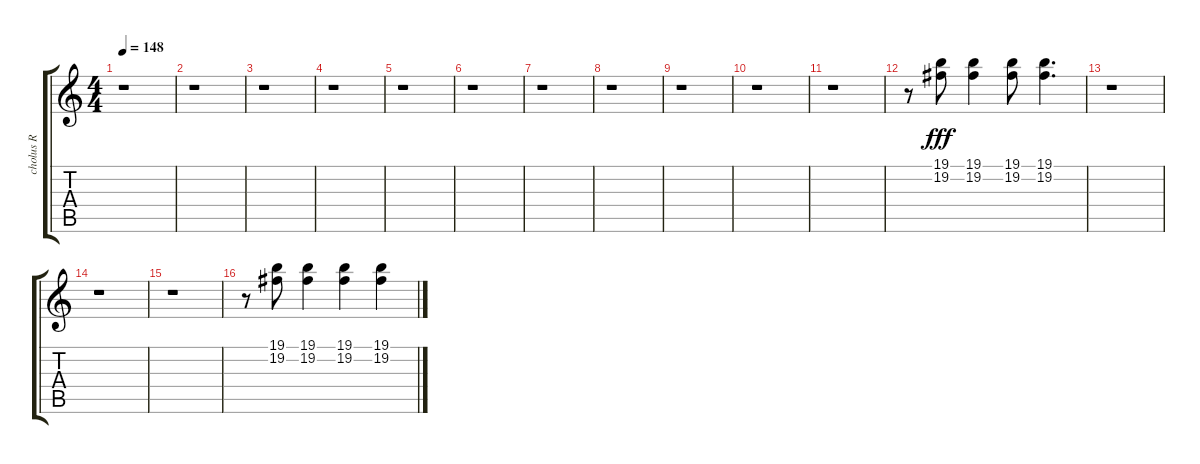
\track ("cholus R" "cholus R") {instrument synthvoice}
\staff {score tabs}
\tuning (E4 B3 G3 D3 A2 E2) {hide}
\ts (4 4)
\tempo 148
\clef g2
\ks c
r.1{dy fff} |
r.1 |
r.1 |
r.1 |
r.1 |
r.1 |
r.1 |
r.1 |
r.1 |
r.1 |
r.1 |
r.8 (19.1 19.2).8 (19.1 19.2).4 (19.1 19.2).8 (19.1 19.2).4{d} |
r.1 |
r.1 |
r.1 |
r.8 (19.1 19.2).8{balance 16} (19.1 19.2).4 (19.1 19.2).4 (19.1 19.2).4
